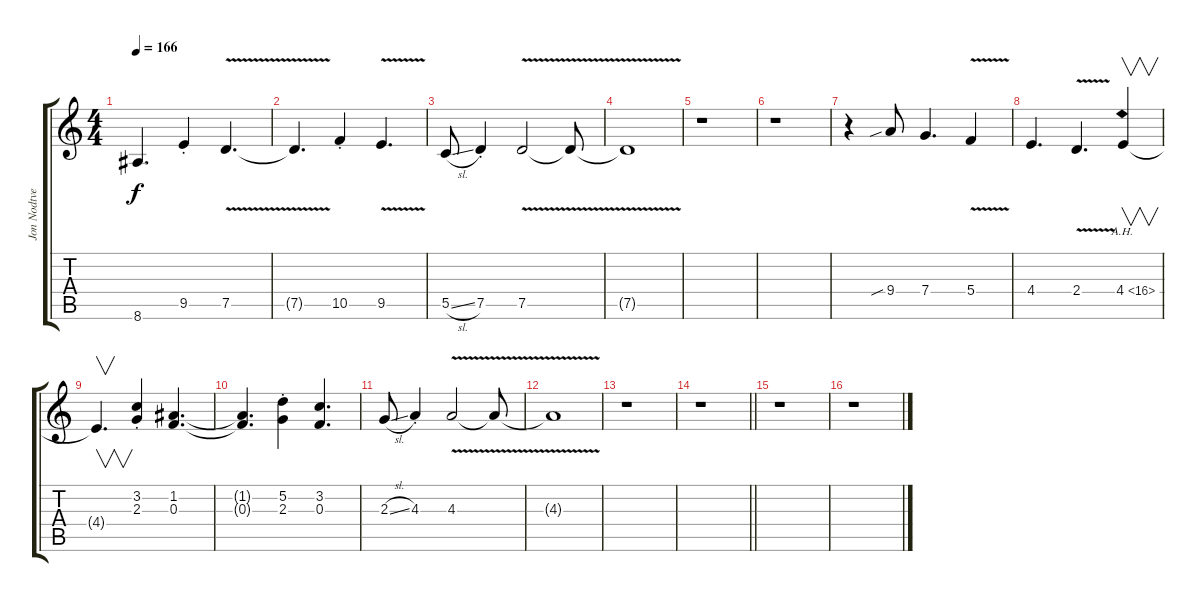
\track ("Jon Nodtveidt (Lead)" "Jon Nodtve") {instrument distortionguitar}
\staff {score tabs}
\tuning (D4 A3 F3 C3 G2 D2) {hide}
\ts (4 4)
\tempo 166
\clef g2
\ks c
8.6.4{d dy f} 9.5{st}.4 7.5{v}.4{d} |
7.5{v t}.4{d} 10.5{st}.4 9.5{v}.4{d} |
5.5{sl}.8 7.5{st}.4 7.5{v}.2 7.5{t}.8 |
7.5{v t}.1 |
r.1 |
r.1 |
r.4 9.4{sib}.8 7.4.4{d} 5.4{v}.4 |
4.4.4{d} 2.4{v}.4{d} 4.4{ah 12}.4{v} |
4.4{t}.4{v d} (3.2{st} 2.3{st}).4 (1.2 0.3).4{d} |
(1.2{t} 0.3{t}).4{d} (5.2{st} 2.3{st}).4 (3.2 0.3).4{d} |
2.3{sl}.8 4.3{st}.4 4.3{v}.2 4.3{v t}.8 |
4.3{v t}.1 |
r.1 |
\barLineRight lightlight
r.1 |
r.1 |
r.1
